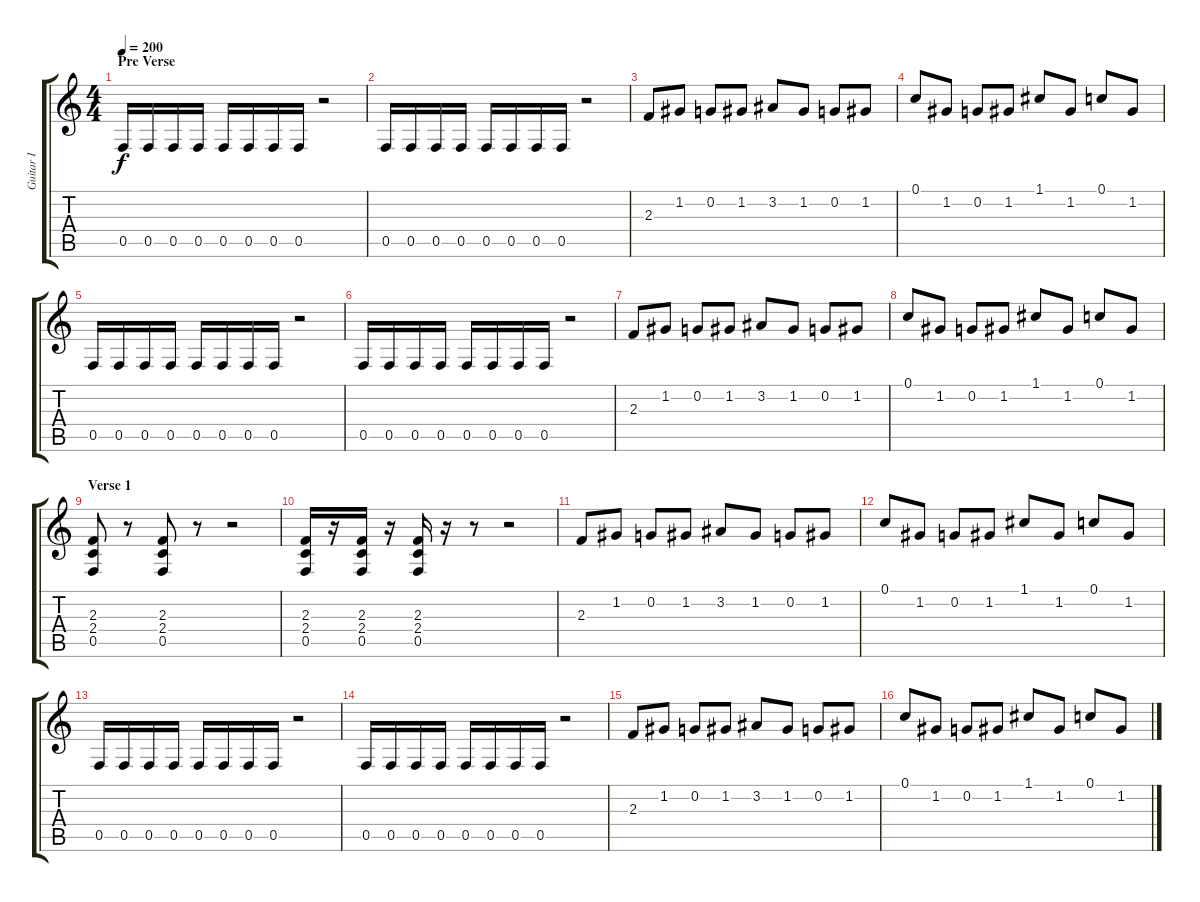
\track ("Guitar I" "Guitar I") {instrument distortionguitar}
\staff {score tabs}
\tuning (C4 G3 Eb3 Bb2 F2 C2) {hide}
\ts (4 4)
\section ("" "Pre Verse")
\tempo 200
\clef g2
\ks c
0.5.16{dy f volume 13} 0.5.16 0.5.16 0.5.16 0.5.16 0.5.16 0.5.16 0.5.16 r.2 |
0.5.16 0.5.16 0.5.16 0.5.16 0.5.16 0.5.16 0.5.16 0.5.16 r.2 |
2.3.8 1.2.8 0.2.8 1.2.8 3.2.8 1.2.8 0.2.8 1.2.8 |
0.1.8 1.2.8 0.2.8 1.2.8 1.1.8 1.2.8 0.1.8 1.2.8 |
0.5.16 0.5.16 0.5.16 0.5.16 0.5.16 0.5.16 0.5.16 0.5.16 r.2 |
0.5.16 0.5.16 0.5.16 0.5.16 0.5.16 0.5.16 0.5.16 0.5.16 r.2 |
2.3.8 1.2.8 0.2.8 1.2.8 3.2.8 1.2.8 0.2.8 1.2.8 |
0.1.8 1.2.8 0.2.8 1.2.8 1.1.8 1.2.8 0.1.8 1.2.8 |
\section ("" "Verse 1")
(2.3 2.4 0.5).8 r.8 (2.3 2.4 0.5).8 r.8 r.2 |
(2.3 2.4 0.5).16 r.16 (2.3 2.4 0.5).16 r.16 (2.3 2.4 0.5).16 r.16 r.8 r.2 |
2.3.8 1.2.8 0.2.8 1.2.8 3.2.8 1.2.8 0.2.8 1.2.8 |
0.1.8 1.2.8 0.2.8 1.2.8 1.1.8 1.2.8 0.1.8 1.2.8 |
0.5.16 0.5.16 0.5.16 0.5.16 0.5.16 0.5.16 0.5.16 0.5.16 r.2 |
0.5.16 0.5.16 0.5.16 0.5.16 0.5.16 0.5.16 0.5.16 0.5.16 r.2 |
2.3.8 1.2.8 0.2.8 1.2.8 3.2.8 1.2.8 0.2.8 1.2.8 |
0.1.8 1.2.8 0.2.8 1.2.8 1.1.8 1.2.8 0.1.8 1.2.8
